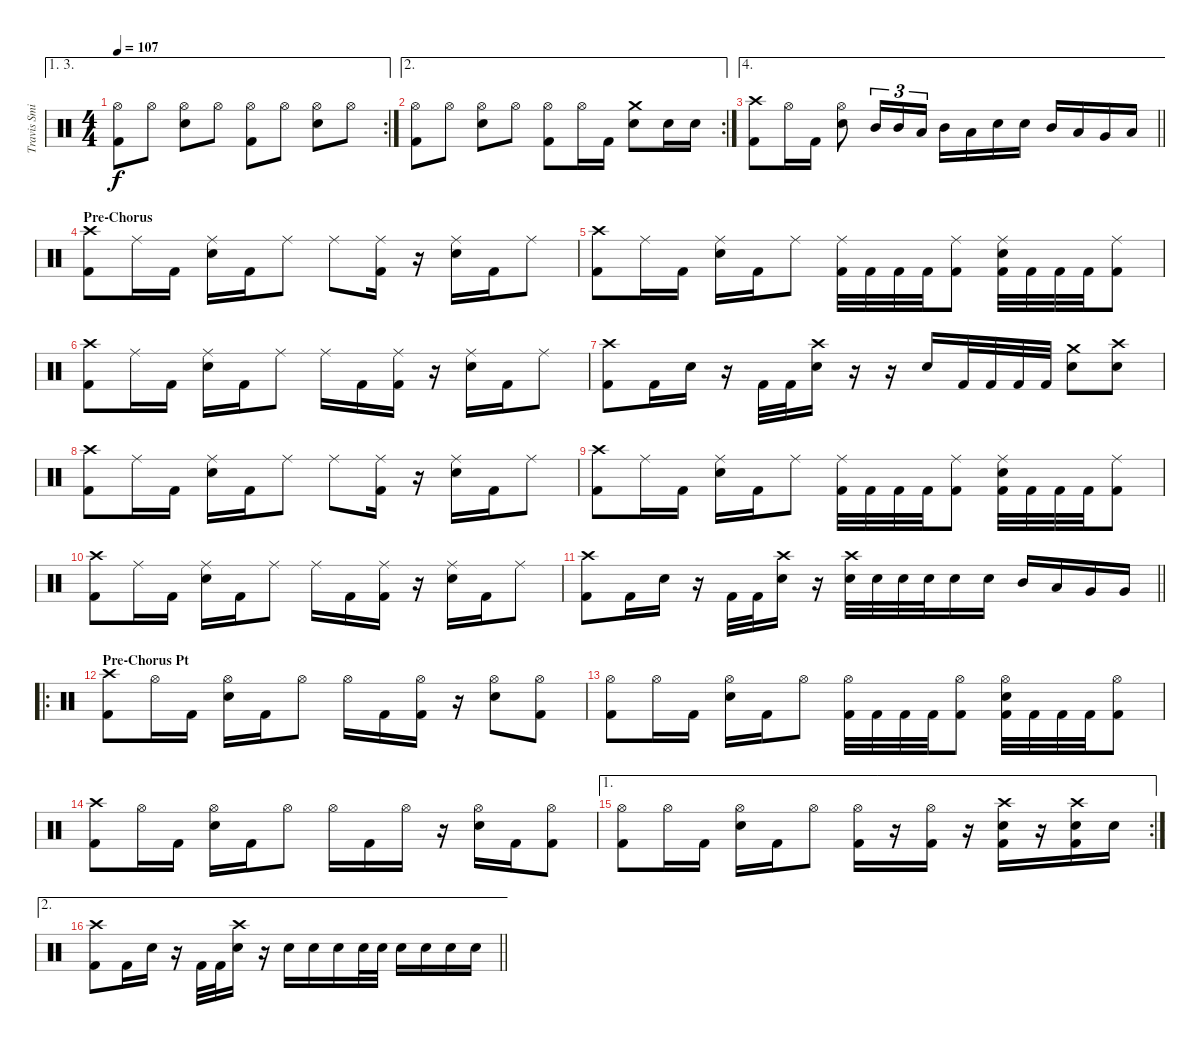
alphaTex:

\track ("Travis Smith" "Travis Smi") {instrument percussion}
\staff {score}
\articulation defaults
\ae (1 3)
\rc 2
\ts (4 4)
\tempo 107
\clef neutral
\ks c
("Hi-Hat (open)" "Kick (hit) 2").8{dy f} "Hi-Hat (open)".8 ("Hi-Hat (open)" "Electric Snare (hit)").8 "Hi-Hat (open)".8 ("Hi-Hat (open)" "Kick (hit) 2").8 "Hi-Hat (open)".8 ("Hi-Hat (open)" "Electric Snare (hit)").8 "Hi-Hat (open)".8 |
\ae 2
\rc 2
("Hi-Hat (open)" "Kick (hit) 2").8 "Hi-Hat (open)".8 ("Hi-Hat (open)" "Electric Snare (hit)").8 "Hi-Hat (open)".8 ("Hi-Hat (open)" "Kick (hit) 2").8 "Hi-Hat (open)".16 "Kick (hit) 2".16 ("Crash medium (hit)" "Electric Snare (hit)").8 "Electric Snare (hit)".16 "Electric Snare (hit)".16 |
\ae 4
\barLineRight lightlight
("Crash high (hit)" "Kick (hit) 2").8 "Hi-Hat (open)".16 "Kick (hit) 2".16 ("Hi-Hat (open)" "Electric Snare (hit)").8 "Mid Tom (hit)".16{tu (3 2)} "Mid Tom (hit)".16{tu (3 2)} "Low Tom (hit)".16{tu (3 2)} "Mid Tom (hit)".16 "Low Tom (hit)".16 "Electric Snare (hit)".16 "Electric Snare (hit)".16 "Mid Tom (hit)".16 "Low Tom (hit)".16 "Very Low Tom (hit)".16 "Low Floor Tom (hit)".16 |
\section ("" "Pre-Chorus")
("Crash high (hit)" "Kick (hit) 2").8 "Ride (middle)".16 "Kick (hit) 2".16 ("Ride (middle)" "Electric Snare (hit)").16 "Kick (hit) 2".16 "Ride (middle)".8 "Ride (middle)".8 ("Ride (middle)" "Kick (hit) 2").16 r.16 ("Ride (middle)" "Electric Snare (hit)").16 "Kick (hit) 2".16 "Ride (middle)".8 |
("Crash high (hit)" "Kick (hit) 2").8 "Ride (middle)".16 "Kick (hit) 2".16 ("Ride (middle)" "Electric Snare (hit)").16 "Kick (hit) 2".16 "Ride (middle)".8 ("Ride (middle)" "Kick (hit) 2").32 "Kick (hit) 2".32 "Kick (hit) 2".32 "Kick (hit) 2".32 ("Ride (middle)" "Kick (hit) 2").8 ("Ride (middle)" "Electric Snare (hit)" "Kick (hit) 2").32 "Kick (hit) 2".32 "Kick (hit) 2".32 "Kick (hit) 2".32 ("Ride (middle)" "Kick (hit) 2").8 |
("Crash high (hit)" "Kick (hit) 2").8 "Ride (middle)".16 "Kick (hit) 2".16 ("Ride (middle)" "Electric Snare (hit)").16 "Kick (hit) 2".16 "Ride (middle)".8 "Ride (middle)".16 "Kick (hit) 2".16 ("Ride (middle)" "Kick (hit) 2").16 r.16 ("Ride (middle)" "Electric Snare (hit)").16 "Kick (hit) 2".16 "Ride (middle)".8 |
("Crash high (hit)" "Kick (hit) 2").8 "Kick (hit) 2".16 "Electric Snare (hit)".16 r.16 "Kick (hit) 2".32 "Kick (hit) 2".32 ("Crash high (hit)" "Electric Snare (hit)").16 r.16 r.16 "Electric Snare (hit)".16 "Kick (hit) 2".32 "Kick (hit) 2".32 "Kick (hit) 2".32 "Kick (hit) 2".32 ("Crash medium (hit)" "Electric Snare (hit)").8 ("Crash high (hit)" "Electric Snare (hit)").8 |
("Crash high (hit)" "Kick (hit) 2").8 "Ride (middle)".16 "Kick (hit) 2".16 ("Ride (middle)" "Electric Snare (hit)").16 "Kick (hit) 2".16 "Ride (middle)".8 "Ride (middle)".8 ("Ride (middle)" "Kick (hit) 2").16 r.16 ("Ride (middle)" "Electric Snare (hit)").16 "Kick (hit) 2".16 "Ride (middle)".8 |
("Crash high (hit)" "Kick (hit) 2").8 "Ride (middle)".16 "Kick (hit) 2".16 ("Ride (middle)" "Electric Snare (hit)").16 "Kick (hit) 2".16 "Ride (middle)".8 ("Ride (middle)" "Kick (hit) 2").32 "Kick (hit) 2".32 "Kick (hit) 2".32 "Kick (hit) 2".32 ("Ride (middle)" "Kick (hit) 2").8 ("Ride (middle)" "Electric Snare (hit)" "Kick (hit) 2").32 "Kick (hit) 2".32 "Kick (hit) 2".32 "Kick (hit) 2".32 ("Ride (middle)" "Kick (hit) 2").8 |
("Crash high (hit)" "Kick (hit) 2").8 "Ride (middle)".16 "Kick (hit) 2".16 ("Ride (middle)" "Electric Snare (hit)").16 "Kick (hit) 2".16 "Ride (middle)".8 "Ride (middle)".16 "Kick (hit) 2".16 ("Ride (middle)" "Kick (hit) 2").16 r.16 ("Ride (middle)" "Electric Snare (hit)").16 "Kick (hit) 2".16 "Ride (middle)".8 |
\barLineRight lightlight
("Crash high (hit)" "Kick (hit) 2").8 "Kick (hit) 2".16 "Electric Snare (hit)".16 r.16 "Kick (hit) 2".32 "Kick (hit) 2".32 ("Crash high (hit)" "Electric Snare (hit)").16 r.16 ("Crash high (hit)" "Electric Snare (hit)").32 "Electric Snare (hit)".32 "Electric Snare (hit)".32 "Electric Snare (hit)".32 "Electric Snare (hit)".16 "Electric Snare (hit)".16 "Mid Tom (hit)".16 "Low Tom (hit)".16 "Very Low Tom (hit)".16 "Very Low Tom (hit)".16 |
\ro
\section ("" "Pre-Chorus Pt")
("Crash high (hit)" "Kick (hit) 2").8 "Hi-Hat (open)".16 "Kick (hit) 2".16 ("Hi-Hat (open)" "Electric Snare (hit)").16 "Kick (hit) 2".16 "Hi-Hat (open)".8 "Hi-Hat (open)".16 "Kick (hit) 2".16 ("Hi-Hat (open)" "Kick (hit) 2").16 r.16 ("Hi-Hat (open)" "Electric Snare (hit)").8 ("Hi-Hat (open)" "Kick (hit) 2").8 |
("Hi-Hat (open)" "Kick (hit) 2").8 "Hi-Hat (open)".16 "Kick (hit) 2".16 ("Hi-Hat (open)" "Electric Snare (hit)").16 "Kick (hit) 2".16 "Hi-Hat (open)".8 ("Hi-Hat (open)" "Kick (hit) 2").32 "Kick (hit) 2".32 "Kick (hit) 2".32 "Kick (hit) 2".32 ("Hi-Hat (open)" "Kick (hit) 2").8 ("Hi-Hat (open)" "Electric Snare (hit)" "Kick (hit) 2").32 "Kick (hit) 2".32 "Kick (hit) 2".32 "Kick (hit) 2".32 ("Hi-Hat (open)" "Kick (hit) 2").8 |
("Crash high (hit)" "Kick (hit) 2").8 "Hi-Hat (open)".16 "Kick (hit) 2".16 ("Hi-Hat (open)" "Electric Snare (hit)").16 "Kick (hit) 2".16 "Hi-Hat (open)".8 "Hi-Hat (open)".16 "Kick (hit) 2".16 "Hi-Hat (open)".16 r.16 ("Hi-Hat (open)" "Electric Snare (hit)").16 "Kick (hit) 2".16 ("Hi-Hat (open)" "Kick (hit) 2").8 |
\ae 1
\rc 2
("Hi-Hat (open)" "Kick (hit) 2").8 "Hi-Hat (open)".16 "Kick (hit) 2".16 ("Hi-Hat (open)" "Electric Snare (hit)").16 "Kick (hit) 2".16 "Hi-Hat (open)".8 ("Hi-Hat (open)" "Kick (hit) 2").16 r.16 ("Hi-Hat (open)" "Kick (hit) 2").16 r.16 ("Crash high (hit)" "Electric Snare (hit)" "Kick (hit) 2").16 r.16 ("Crash high (hit)" "Electric Snare (hit)" "Kick (hit) 2").16 "Electric Snare (hit)".16 |
\ae 2
\barLineRight lightlight
("Crash high (hit)" "Kick (hit) 2").8 "Kick (hit) 2".16 "Electric Snare (hit)".16 r.16 "Kick (hit) 2".32 "Kick (hit) 2".32 ("Crash high (hit)" "Electric Snare (hit)").16 r.16 "Electric Snare (hit)".16 "Electric Snare (hit)".16 "Electric Snare (hit)".16 "Electric Snare (hit)".32 "Electric Snare (hit)".32 "Electric Snare (hit)".16 "Electric Snare (hit)".16 "Electric Snare (hit)".16 "Electric Snare (hit)".16
